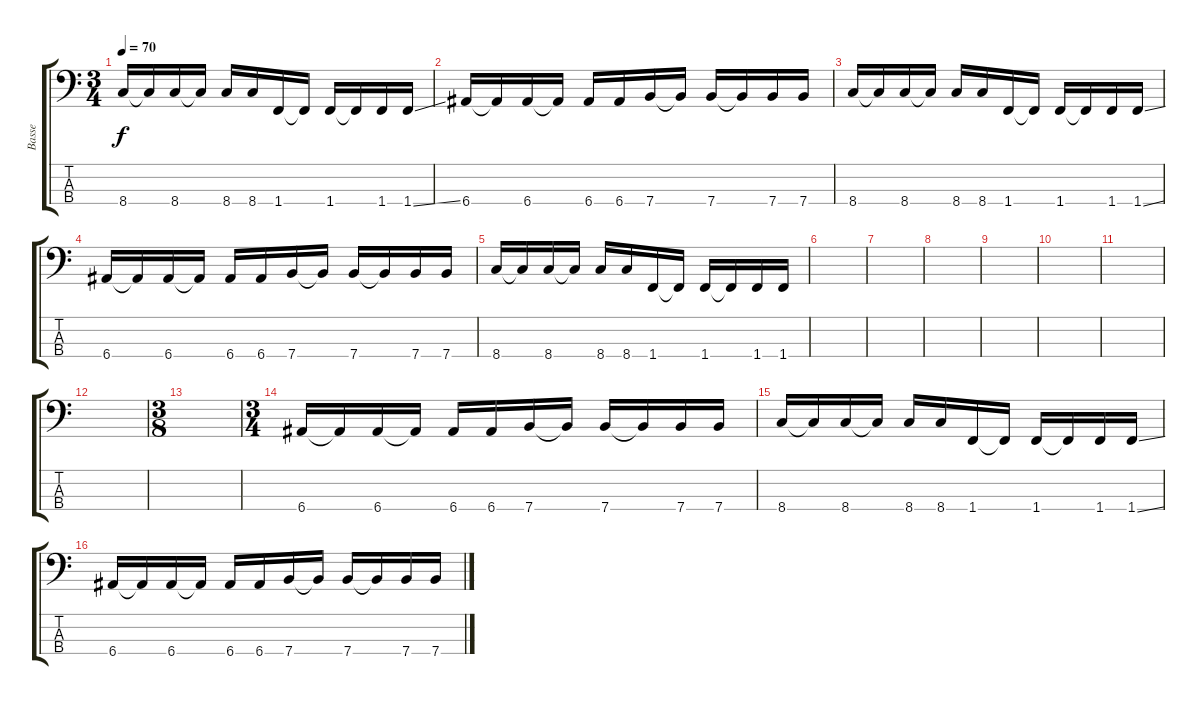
\track ("Basse" "Basse") {instrument electricbasspick}
\staff {score tabs}
\tuning (G2 D2 A1 E1) {hide}
\ts (3 4)
\tempo 70
\clef f4
\ks c
8.4.16{dy f} 8.4{t}.16 8.4.16 8.4{t}.16 8.4.16 8.4.16 1.4.16 1.4{t}.16 1.4.16 1.4{t}.16 1.4.16 1.4{ss}.16 |
6.4.16 6.4{t}.16 6.4.16 6.4{t}.16 6.4.16 6.4.16 7.4.16 7.4{t}.16 7.4.16 7.4{t}.16 7.4.16 7.4.16 |
8.4.16 8.4{t}.16 8.4.16 8.4{t}.16 8.4.16 8.4.16 1.4.16 1.4{t}.16 1.4.16 1.4{t}.16 1.4.16 1.4{ss}.16 |
6.4.16 6.4{t}.16 6.4.16 6.4{t}.16 6.4.16 6.4.16 7.4.16 7.4{t}.16 7.4.16 7.4{t}.16 7.4.16 7.4.16 |
8.4.16 8.4{t}.16 8.4.16 8.4{t}.16 8.4.16 8.4.16 1.4.16 1.4{t}.16 1.4.16 1.4{t}.16 1.4.16 1.4.16 |
|
|
|
|
|
|
|
\ts (3 8)
|
\ts (3 4)
6.4.16 6.4{t}.16 6.4.16 6.4{t}.16 6.4.16 6.4.16 7.4.16 7.4{t}.16 7.4.16 7.4{t}.16 7.4.16 7.4.16 |
8.4.16 8.4{t}.16 8.4.16 8.4{t}.16 8.4.16 8.4.16 1.4.16 1.4{t}.16 1.4.16 1.4{t}.16 1.4.16 1.4{ss}.16 |
6.4.16 6.4{t}.16 6.4.16 6.4{t}.16 6.4.16 6.4.16 7.4.16 7.4{t}.16 7.4.16 7.4{t}.16 7.4.16 7.4.16
